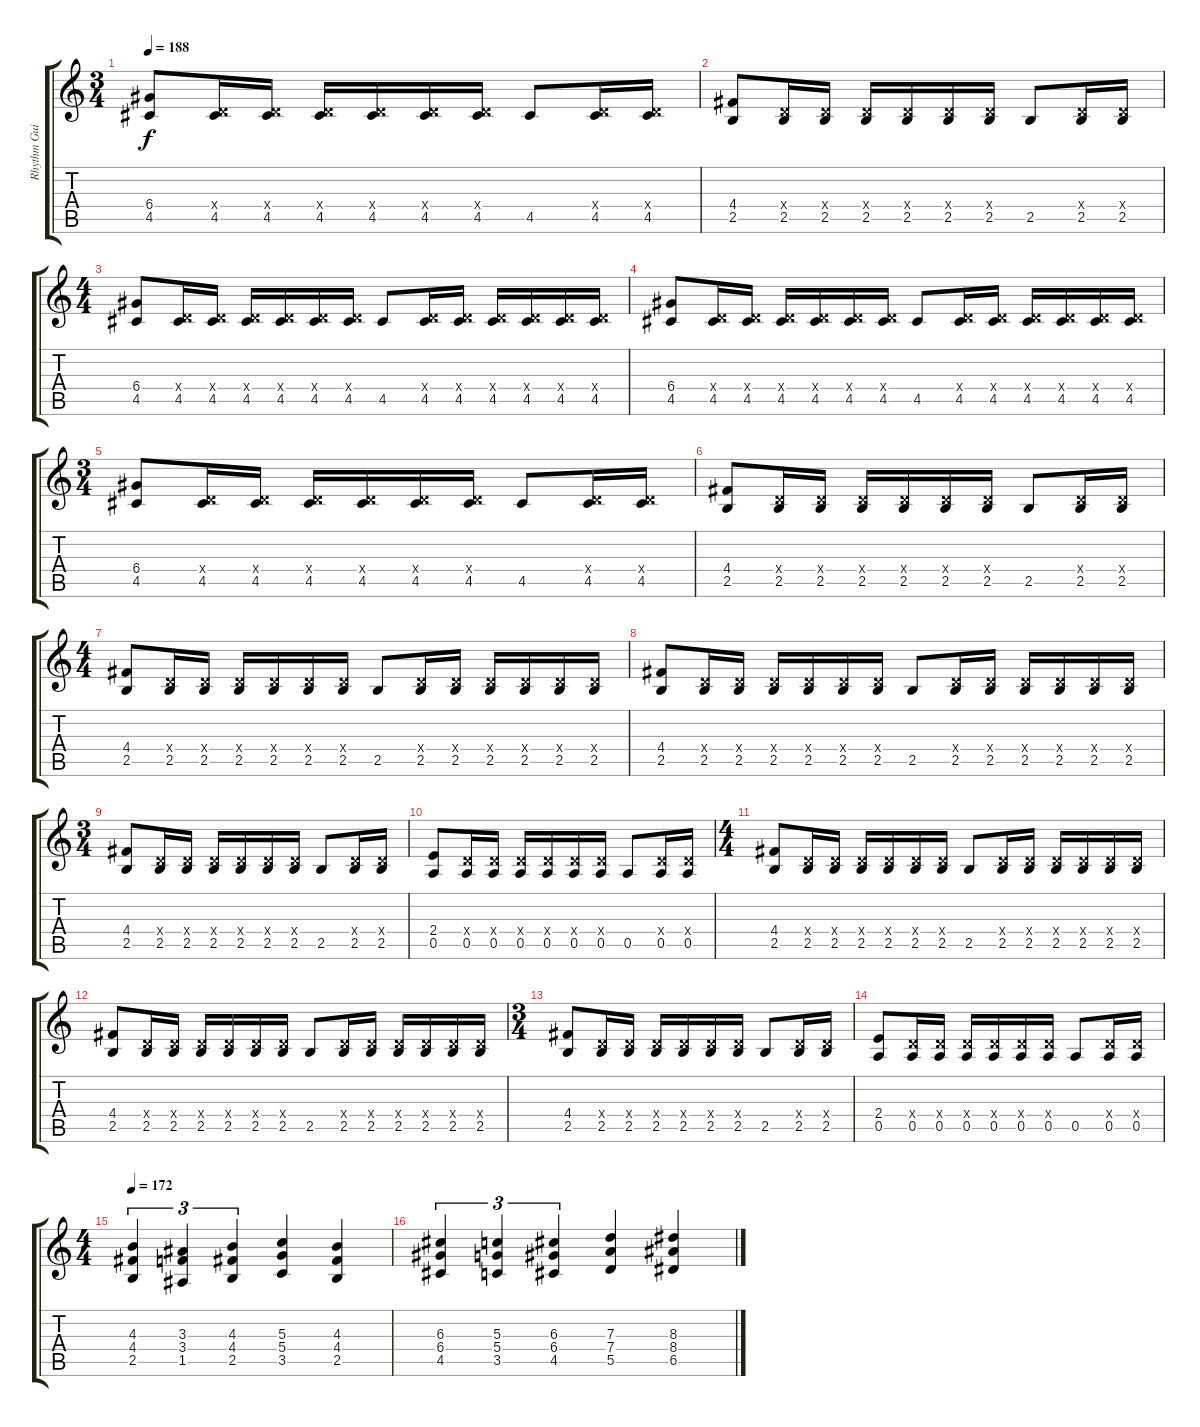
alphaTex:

\track ("Rhythm Guitar 1" "Rhythm Gui") {instrument distortionguitar}
\staff {score tabs}
\tuning (E4 B3 G3 D3 A2 E2) {hide}
\ts (3 4)
\tempo 188
\clef g2
\ks c
(6.4 4.5).8{dy f} (0.4{x} 4.5).16 (0.4{x} 4.5).16 (0.4{x} 4.5).16 (0.4{x} 4.5).16 (0.4{x} 4.5).16 (0.4{x} 4.5).16 4.5.8 (0.4{x} 4.5).16 (0.4{x} 4.5).16 |
(4.4 2.5).8 (0.4{x} 2.5).16 (0.4{x} 2.5).16 (0.4{x} 2.5).16 (0.4{x} 2.5).16 (0.4{x} 2.5).16 (0.4{x} 2.5).16 2.5.8 (0.4{x} 2.5).16 (0.4{x} 2.5).16 |
\ts (4 4)
(6.4 4.5).8 (0.4{x} 4.5).16 (0.4{x} 4.5).16 (0.4{x} 4.5).16 (0.4{x} 4.5).16 (0.4{x} 4.5).16 (0.4{x} 4.5).16 4.5.8 (0.4{x} 4.5).16 (0.4{x} 4.5).16 (0.4{x} 4.5).16 (0.4{x} 4.5).16 (0.4{x} 4.5).16 (0.4{x} 4.5).16 |
(6.4 4.5).8 (0.4{x} 4.5).16 (0.4{x} 4.5).16 (0.4{x} 4.5).16 (0.4{x} 4.5).16 (0.4{x} 4.5).16 (0.4{x} 4.5).16 4.5.8 (0.4{x} 4.5).16 (0.4{x} 4.5).16 (0.4{x} 4.5).16 (0.4{x} 4.5).16 (0.4{x} 4.5).16 (0.4{x} 4.5).16 |
\ts (3 4)
(6.4 4.5).8 (0.4{x} 4.5).16 (0.4{x} 4.5).16 (0.4{x} 4.5).16 (0.4{x} 4.5).16 (0.4{x} 4.5).16 (0.4{x} 4.5).16 4.5.8 (0.4{x} 4.5).16 (0.4{x} 4.5).16 |
(4.4 2.5).8 (0.4{x} 2.5).16 (0.4{x} 2.5).16 (0.4{x} 2.5).16 (0.4{x} 2.5).16 (0.4{x} 2.5).16 (0.4{x} 2.5).16 2.5.8 (0.4{x} 2.5).16 (0.4{x} 2.5).16 |
\ts (4 4)
(4.4 2.5).8 (0.4{x} 2.5).16 (0.4{x} 2.5).16 (0.4{x} 2.5).16 (0.4{x} 2.5).16 (0.4{x} 2.5).16 (0.4{x} 2.5).16 2.5.8 (0.4{x} 2.5).16 (0.4{x} 2.5).16 (0.4{x} 2.5).16 (0.4{x} 2.5).16 (0.4{x} 2.5).16 (0.4{x} 2.5).16 |
(4.4 2.5).8 (0.4{x} 2.5).16 (0.4{x} 2.5).16 (0.4{x} 2.5).16 (0.4{x} 2.5).16 (0.4{x} 2.5).16 (0.4{x} 2.5).16 2.5.8 (0.4{x} 2.5).16 (0.4{x} 2.5).16 (0.4{x} 2.5).16 (0.4{x} 2.5).16 (0.4{x} 2.5).16 (0.4{x} 2.5).16 |
\ts (3 4)
(4.4 2.5).8 (0.4{x} 2.5).16 (0.4{x} 2.5).16 (0.4{x} 2.5).16 (0.4{x} 2.5).16 (0.4{x} 2.5).16 (0.4{x} 2.5).16 2.5.8 (0.4{x} 2.5).16 (0.4{x} 2.5).16 |
(2.4 0.5).8 (0.4{x} 0.5).16 (0.4{x} 0.5).16 (0.4{x} 0.5).16 (0.4{x} 0.5).16 (0.4{x} 0.5).16 (0.4{x} 0.5).16 0.5.8 (0.4{x} 0.5).16 (0.4{x} 0.5).16 |
\ts (4 4)
(4.4 2.5).8 (0.4{x} 2.5).16 (0.4{x} 2.5).16 (0.4{x} 2.5).16 (0.4{x} 2.5).16 (0.4{x} 2.5).16 (0.4{x} 2.5).16 2.5.8 (0.4{x} 2.5).16 (0.4{x} 2.5).16 (0.4{x} 2.5).16 (0.4{x} 2.5).16 (0.4{x} 2.5).16 (0.4{x} 2.5).16 |
(4.4 2.5).8 (0.4{x} 2.5).16 (0.4{x} 2.5).16 (0.4{x} 2.5).16 (0.4{x} 2.5).16 (0.4{x} 2.5).16 (0.4{x} 2.5).16 2.5.8 (0.4{x} 2.5).16 (0.4{x} 2.5).16 (0.4{x} 2.5).16 (0.4{x} 2.5).16 (0.4{x} 2.5).16 (0.4{x} 2.5).16 |
\ts (3 4)
(4.4 2.5).8 (0.4{x} 2.5).16 (0.4{x} 2.5).16 (0.4{x} 2.5).16 (0.4{x} 2.5).16 (0.4{x} 2.5).16 (0.4{x} 2.5).16 2.5.8 (0.4{x} 2.5).16 (0.4{x} 2.5).16 |
(2.4 0.5).8 (0.4{x} 0.5).16 (0.4{x} 0.5).16 (0.4{x} 0.5).16 (0.4{x} 0.5).16 (0.4{x} 0.5).16 (0.4{x} 0.5).16 0.5.8 (0.4{x} 0.5).16 (0.4{x} 0.5).16 |
\ts (4 4)
\tempo 172
(4.3 4.4 2.5).4{tu (3 2)} (3.3 3.4 1.5).4{tu (3 2)} (4.3 4.4 2.5).4{tu (3 2)} (5.3 5.4 3.5).4 (4.3 4.4 2.5).4 |
(6.3 6.4 4.5).4{tu (3 2)} (5.3 5.4 3.5).4{tu (3 2)} (6.3 6.4 4.5).4{tu (3 2)} (7.3 7.4 5.5).4 (8.3 8.4 6.5).4
